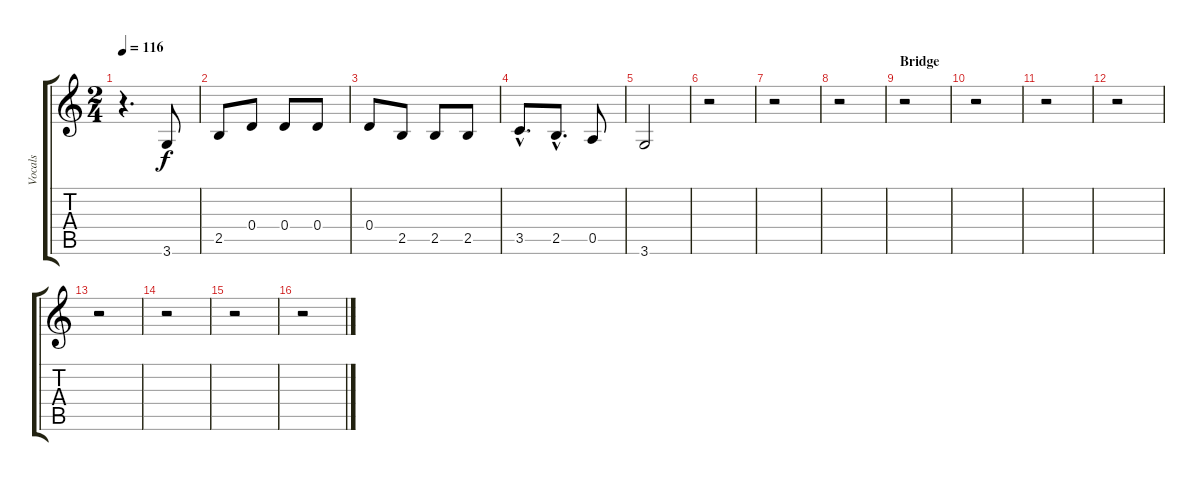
\track ("Vocals" "Vocals") {instrument acousticguitarsteel}
\staff {score tabs}
\tuning (E4 B3 G3 D3 A2 E2) {hide}
\ts (2 4)
\tempo 116
\clef g2
\ks c
r.4{d dy f} 3.6.8 |
2.5.8 0.4.8 0.4.8 0.4.8 |
0.4.8 2.5.8 2.5.8 2.5.8 |
3.5{hac}.8{d} 2.5{hac}.8{d} 0.5.8 |
3.6.2 |
r.2 |
r.2 |
r.2 |
\section ("" "Bridge")
r.2 |
r.2 |
r.2 |
r.2 |
r.2 |
r.2 |
r.2 |
r.2
